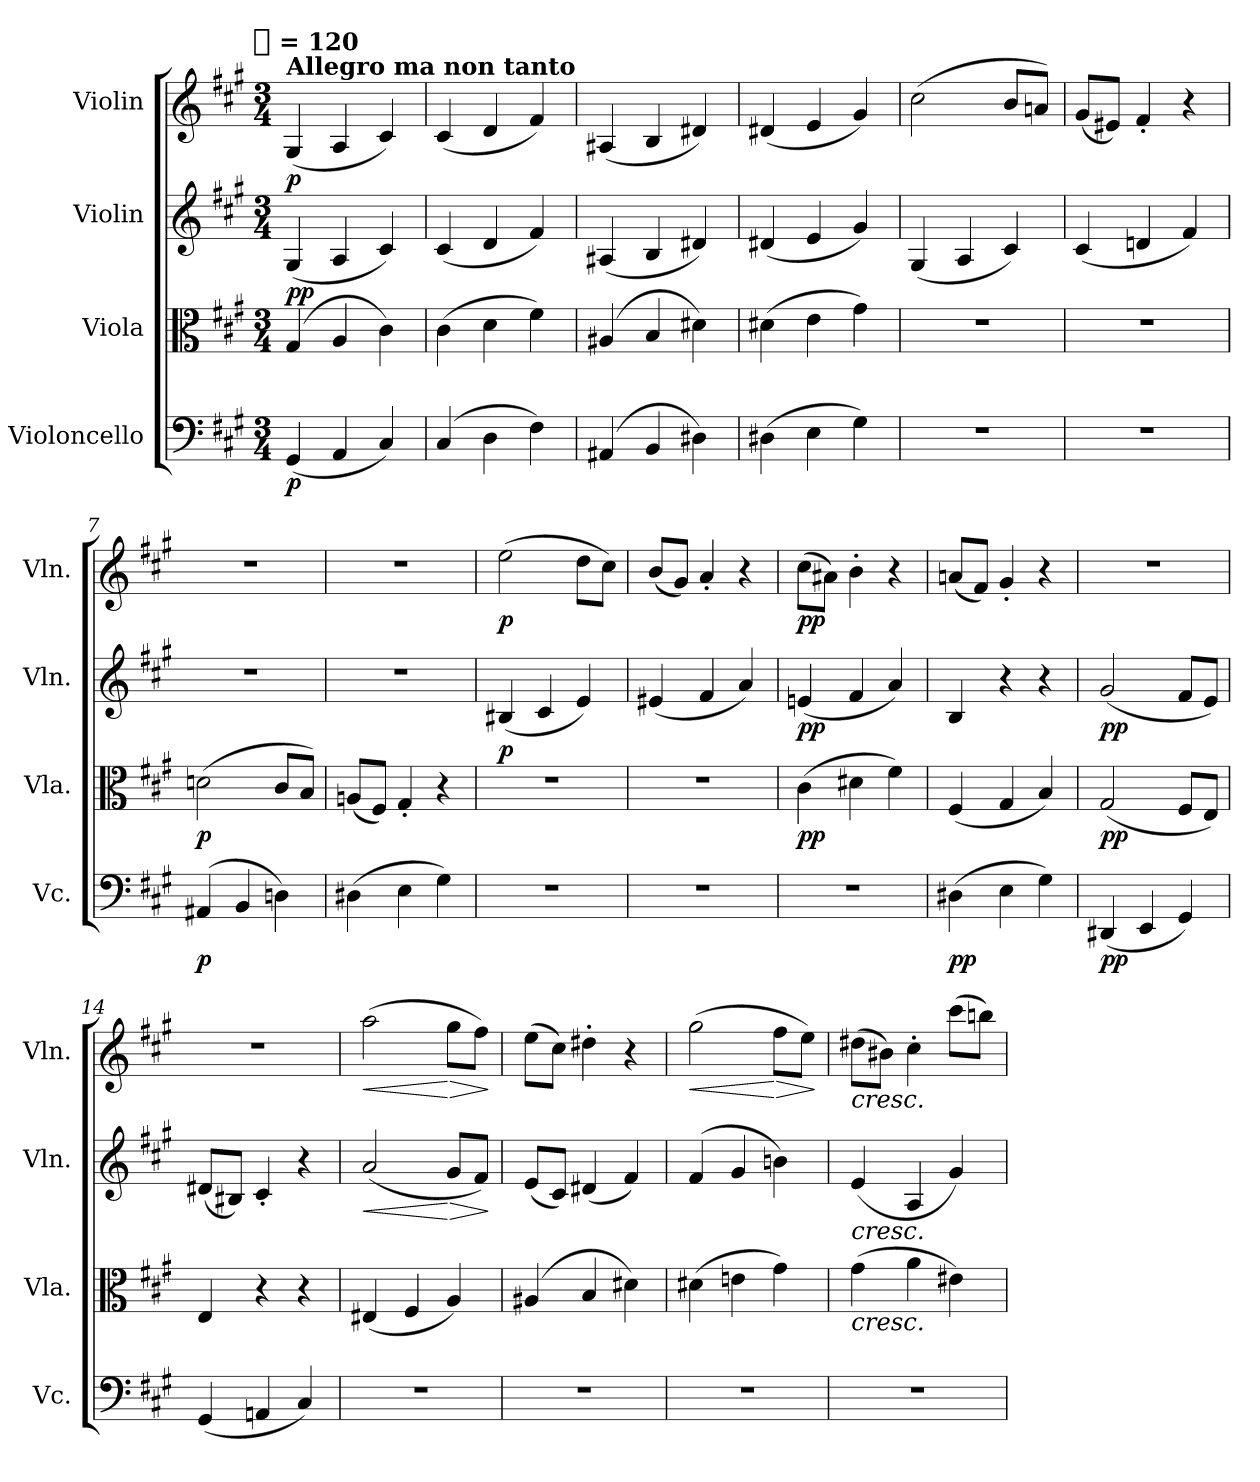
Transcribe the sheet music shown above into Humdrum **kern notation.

**kern	**dynam	**kern	**dynam	**kern	**dynam	**kern	**dynam
*part4	*part4	*part3	*part3	*part2	*part2	*part1	*part1
*staff4	*staff4	*staff3	*staff3	*staff2	*staff2	*staff1	*staff1
*I"Violoncello	*	*I"Viola	*	*I"Violin	*	*I"Violin	*
*I'Vc.	*	*I'Vla.	*	*I'Vln.	*	*I'Vln.	*
*clefF4	*	*clefC3	*	*clefG2	*	*clefG2	*
*k[f#c#g#]	*	*k[f#c#g#]	*	*k[f#c#g#]	*	*k[f#c#g#]	*
!!LO:TX:omd:t=[quarter] = 120
*M3/4	*	*M3/4	*	*M3/4	*	*M3/4	*
*MM120	*	*MM120	*	*MM120	*	*MM120	*
=1	=1	=1	=1	=1	=1	=1	=1
!	!	!	!	!	!	!LO:TX:a:B:t=Allegro ma non tanto	!
!	!	!	!LO:DY:a	!	!LO:DY:a	!	!
(4GG#	p	(4G#	pp	(4G#	p	(4G#	.
4AA	.	4A	.	4A	.	4A	.
4C#)	.	4c#)	.	4c#)	.	4c#)	.
=2	=2	=2	=2	=2	=2	=2	=2
(4C#	.	(4c#	.	(4c#	.	(4c#	.
4D	.	4d	.	4d	.	4d	.
4F#)	.	4f#)	.	4f#)	.	4f#)	.
=3	=3	=3	=3	=3	=3	=3	=3
(4AA#X	.	(4A#X	.	(4A#X	.	(4A#X	.
4BB	.	4B	.	4B	.	4B	.
4D#X)	.	4d#X)	.	4d#X)	.	4d#X)	.
=4	=4	=4	=4	=4	=4	=4	=4
(4D#X	.	(4d#X	.	(4d#X	.	(4d#X	.
4E	.	4e	.	4e	.	4e	.
4G#)	.	4g#)	.	4g#)	.	4g#)	.
=5	=5	=5	=5	=5	=5	=5	=5
2.r	.	2.r	.	(4G#	.	(2cc#	.
.	.	.	.	4A	.	.	.
.	.	.	.	4c#)	.	8bL	.
.	.	.	.	.	.	8anJ)	.
=6	=6	=6	=6	=6	=6	=6	=6
2.r	.	2.r	.	(4c#	.	(8g#L	.
.	.	.	.	.	.	8e#XJ)	.
.	.	.	.	4dn	.	4f#'	.
.	.	.	.	4f#)	.	4r	.
=7	=7	=7	=7	=7	=7	=7	=7
(4AA#X	p	(2dn	p	2.r	.	2.r	.
4BB	.	.	.	.	.	.	.
4Dn)	.	8c#L	.	.	.	.	.
.	.	8BJ)	.	.	.	.	.
=8	=8	=8	=8	=8	=8	=8	=8
(4D#X	.	(8AnL	.	2.r	.	2.r	.
.	.	8F#J)	.	.	.	.	.
4E	.	4G#'	.	.	.	.	.
4G#)	.	4r	.	.	.	.	.
=9	=9	=9	=9	=9	=9	=9	=9
!	!	!	!LO:DY:a	!	!	!	!
2.r	.	2.r	p	(4B#X	.	(2ee	p
.	.	.	.	4c#	.	.	.
.	.	.	.	4e)	.	8ddL	.
.	.	.	.	.	.	8cc#J)	.
=10	=10	=10	=10	=10	=10	=10	=10
2.r	.	2.r	.	(4e#X	.	(8bL	.
.	.	.	.	.	.	8g#J)	.
.	.	.	.	4f#	.	4a'	.
.	.	.	.	4a)	.	4r	.
=11	=11	=11	=11	=11	=11	=11	=11
2.r	.	(4c#	pp	(4en	pp	(8cc#L	pp
.	.	.	.	.	.	8a#XJ)	.
.	.	4d#X	.	4f#	.	4b'	.
.	.	4f#)	.	4a)	.	4r	.
=12	=12	=12	=12	=12	=12	=12	=12
(4D#X	pp	(4F#	.	4B	.	(8anL	.
.	.	.	.	.	.	8f#J)	.
4E	.	4G#	.	4r	.	4g#'	.
4G#)	.	4B)	.	4r	.	4r	.
=13	=13	=13	=13	=13	=13	=13	=13
(4DD#X	pp	(2G#	pp	(2g#	pp	2.r	.
4EE	.	.	.	.	.	.	.
4GG#)	.	8F#L	.	8f#L	.	.	.
.	.	8EJ)	.	8eJ)	.	.	.
=14	=14	=14	=14	=14	=14	=14	=14
(4GG#	.	4E	.	(8d#XL	.	2.r	.
.	.	.	.	8B#XJ)	.	.	.
4AAn	.	4r	.	4c#'	.	.	.
4C#)	.	4r	.	4r	.	.	.
=15	=15	=15	=15	=15	=15	=15	=15
!	!	!	!	!	!LO:HP:b	!	!LO:HP:b
2.r	.	(4E#X	.	(2a	<	(2aa	<
.	.	4F#	.	.	.	.	.
!	!	!	!	!	!LO:HP:n=1:b	!	!LO:HP:n=1:b
.	.	4A)	.	8g#L	[ >	8gg#L	[ >
.	.	.	.	8f#J)	.	8ff#J)	.
.	.	.	.	.	]	.	]
=16	=16	=16	=16	=16	=16	=16	=16
2.r	.	(4A#X	.	(8eL	.	(8eeL	.
.	.	.	.	8c#J)	.	8cc#J)	.
.	.	4B	.	(4d#X	.	4dd#X'	.
.	.	4d#X)	.	4f#)	.	4r	.
=17	=17	=17	=17	=17	=17	=17	=17
!	!	!	!	!	!	!	!LO:HP:b
2.r	.	(4d#X	.	(4f#	.	(2gg#	<
.	.	4en	.	4g#	.	.	.
!	!	!	!	!	!	!	!LO:HP:n=1:b
.	.	4g#)	.	4bn)	.	8ff#L	[ >
.	.	.	.	.	.	8eeJ)	.
.	.	.	.	.	.	.	]
=18	=18	=18	=18	=18	=18	=18	=18
!	!	!	!	!	!	!LO:TX:b:i:t=cresc.	!
!	!	!	!	!LO:TX:b:i:t=cresc.	!	!	!
!	!	!LO:TX:b:i:t=cresc.	!	!	!	!	!
2.r	.	(4g#	.	(4e	.	(8dd#XL	.
.	.	.	.	.	.	8b#XJ)	.
.	.	4a	.	4A	.	4cc#'	.
.	.	4e#X)	.	4g#)	.	(8ccc#L	.
.	.	.	.	.	.	8bbnJ)	.
=	=	=	=	=	=	=	=
*-	*-	*-	*-	*-	*-	*-	*-
